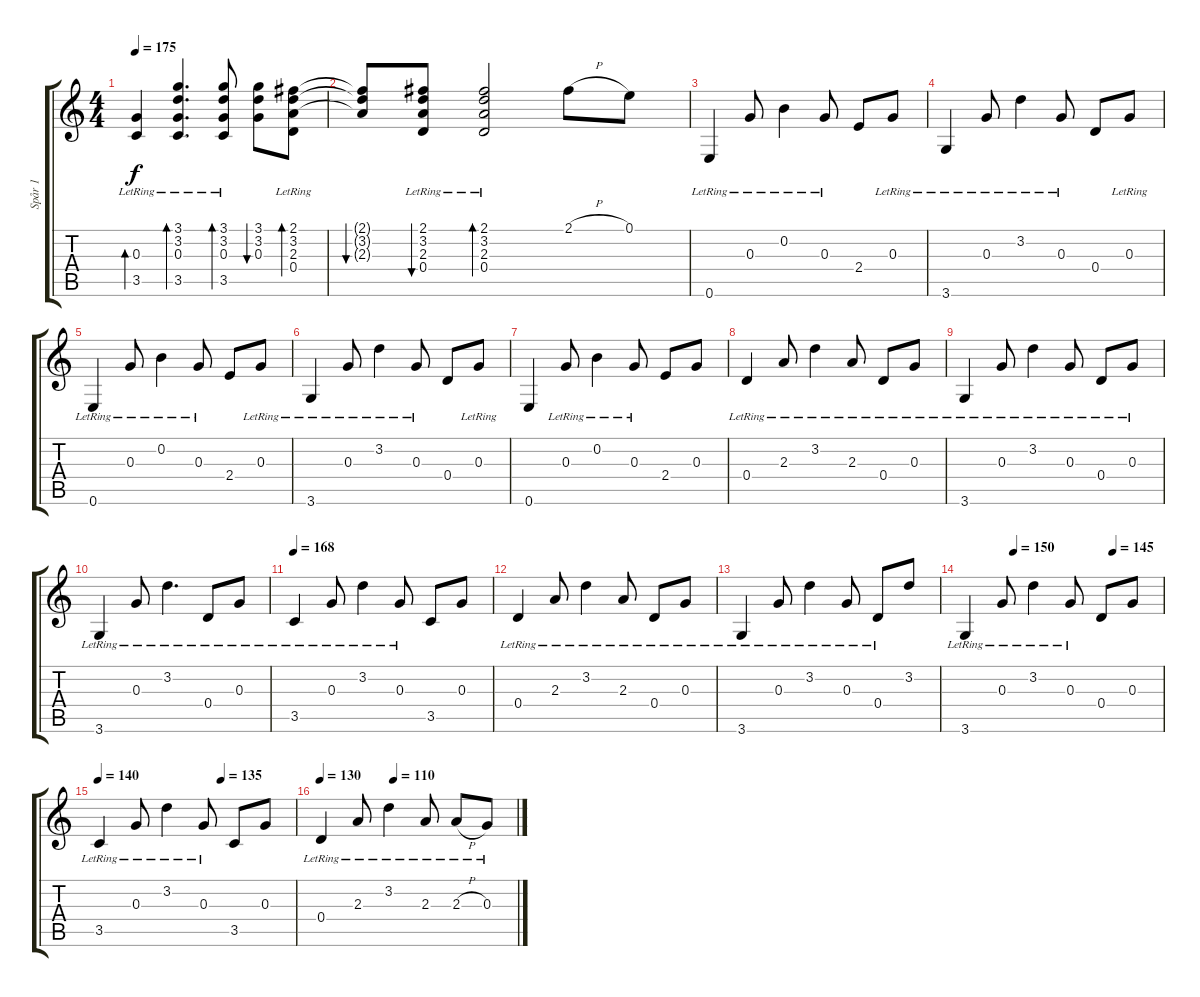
\track ("Spår 1" "Spår 1") {instrument acousticguitarsteel}
\staff {score tabs}
\tuning (E4 B3 G3 D3 A2 E2) {hide}
\ts (4 4)
\tempo 175
\clef g2
\ks c
(0.3{lr} 3.5{lr}).4{bd 60 dy f} (3.1{lr} 3.2{lr} 0.3{lr} 3.5).4{d bd 60} (3.1{lr} 3.2{lr} 0.3{lr} 3.5).8{bd 60} (3.1 3.2 0.3).8{bu 60} (2.1{lr} 3.2{lr} 2.3{lr} 0.4{lr}).8{bd 60 volume 10} |
(2.1{t} 3.2{t} 2.3{t}).8{bu 60} (2.1{lr} 3.2{lr} 2.3{lr} 0.4{lr}).8{bu 60} (2.1 3.2{lr} 2.3{lr} 0.4{lr}).2{bd 60} 2.1{h}.8 0.1.8 |
0.6{lr}.4{volume 14} 0.3{lr}.8 0.2{lr}.4 0.3{lr}.8 2.4.8 0.3{lr}.8 |
3.6{lr}.4 0.3{lr}.8 3.2{lr}.4 0.3{lr}.8 0.4.8 0.3{lr}.8 |
0.6{lr}.4 0.3{lr}.8 0.2{lr}.4 0.3{lr}.8 2.4.8 0.3{lr}.8 |
3.6{lr}.4 0.3{lr}.8 3.2{lr}.4 0.3{lr}.8 0.4.8 0.3{lr}.8 |
0.6.4 0.3{lr}.8 0.2{lr}.4 0.3{lr}.8 2.4.8 0.3.8 |
0.4{lr}.4 2.3{lr}.8 3.2{lr}.4 2.3{lr}.8 0.4{lr}.8 0.3{lr}.8 |
3.6{lr}.4{volume 16} 0.3{lr}.8 3.2{lr}.4 0.3{lr}.8 0.4{lr}.8 0.3{lr}.8 |
3.6{lr}.4 0.3{lr}.8 3.2{lr}.4{d} 0.4{lr}.8 0.3{lr}.8 |
\tempo 168
3.5{lr}.4 0.3{lr}.8 3.2{lr}.4 0.3{lr}.8 3.5.8 0.3.8 |
0.4{lr}.4 2.3{lr}.8 3.2{lr}.4 2.3{lr}.8 0.4{lr}.8 0.3{lr}.8 |
3.6{lr}.4 0.3{lr}.8 3.2{lr}.4 0.3{lr}.8 0.4{lr}.8 3.2.8 |
\tempo (150 0.25)
\tempo (145 0.75)
3.6{lr}.4 0.3{lr}.8 3.2{lr}.4 0.3{lr}.8 0.4.8 0.3.8 |
\tempo 140
\tempo (135 0.625)
3.5{lr}.4 0.3{lr}.8 3.2{lr}.4 0.3{lr}.8 3.5.8 0.3.8 |
\tempo 130
\tempo (110 0.375)
0.4{lr}.4 2.3{lr}.8 3.2{lr}.4 2.3{lr}.8 2.3{h lr}.8 0.3{lr}.8
